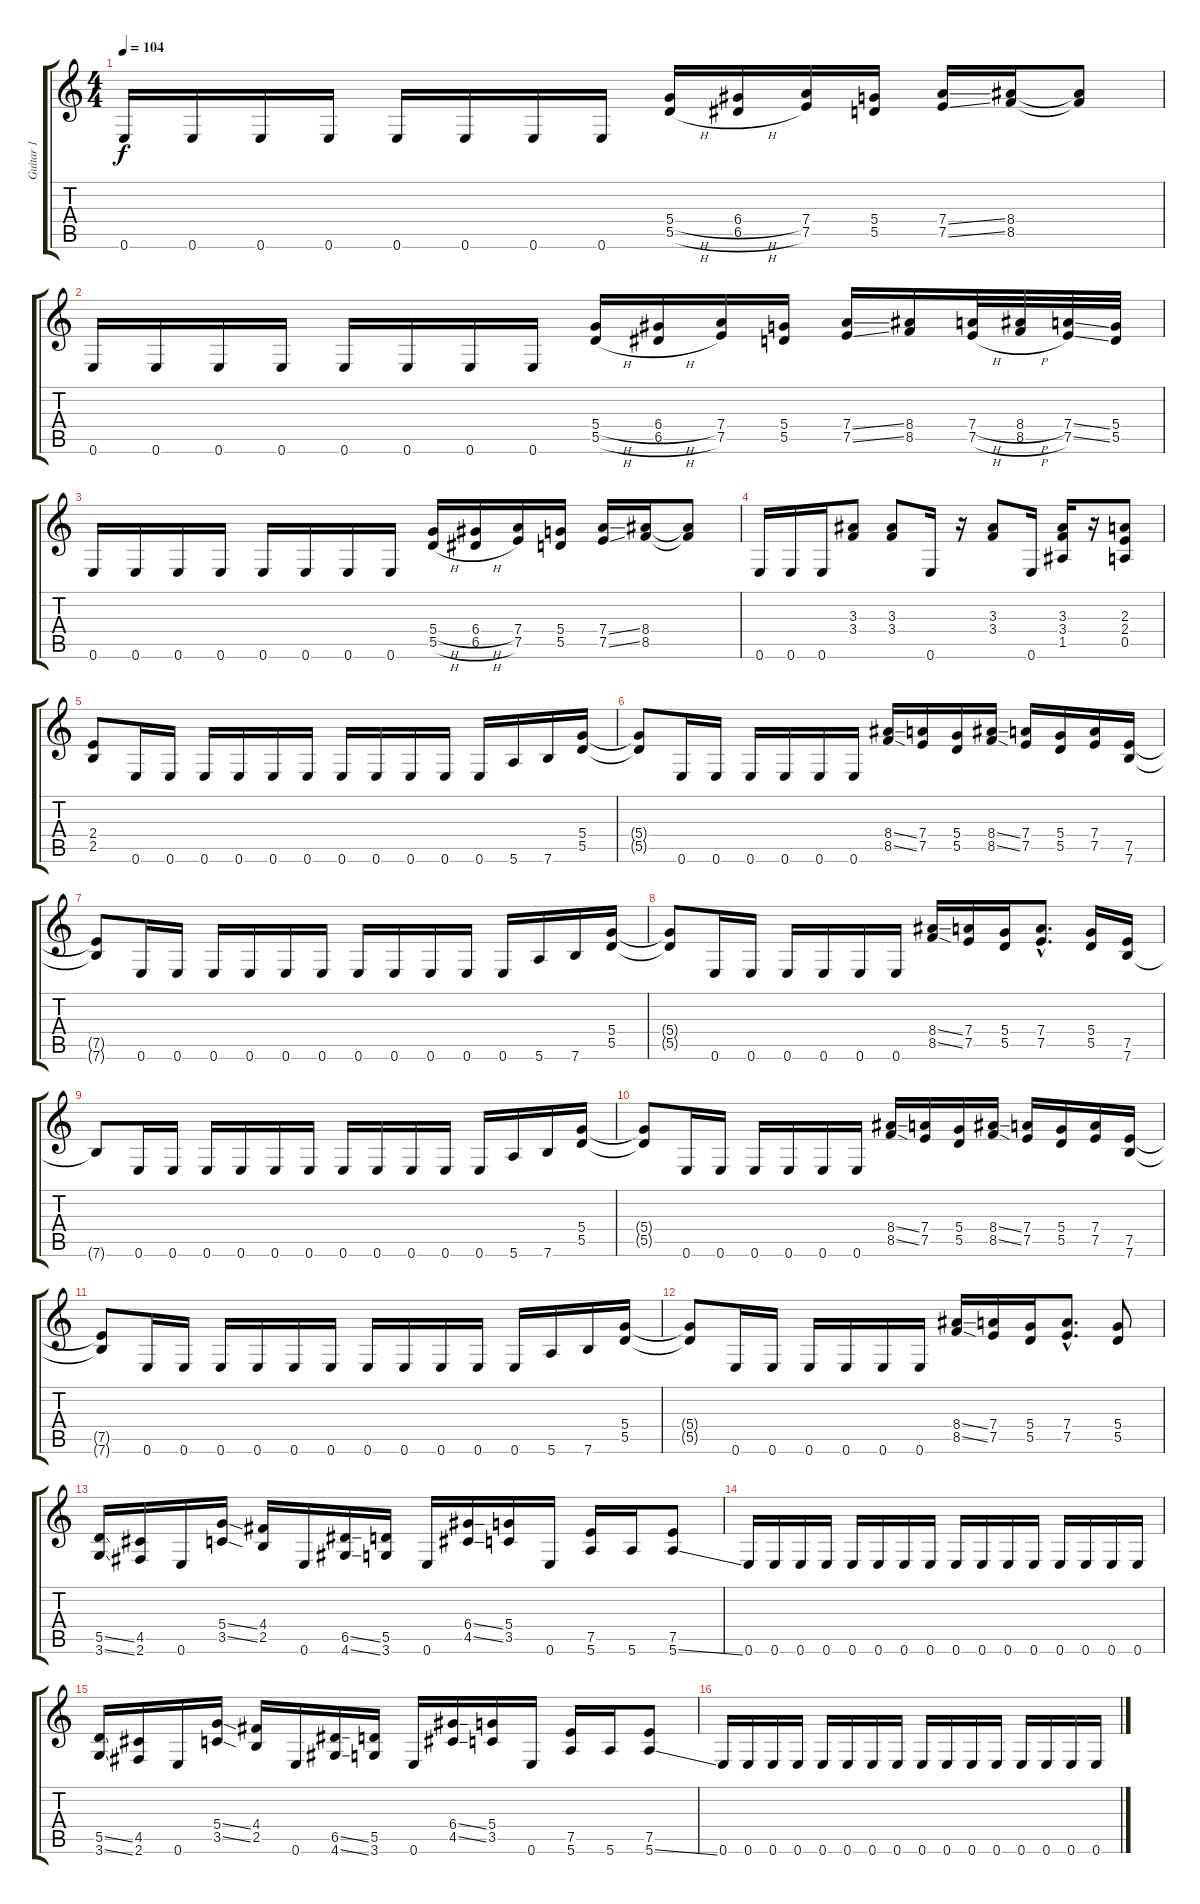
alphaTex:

\track ("Guitar 1" "Guitar 1") {instrument distortionguitar}
\staff {score tabs}
\tuning (E4 B3 G3 D3 A2 E2) {hide}
\ts (4 4)
\tempo 104
\clef g2
\ks c
0.6.16{dy f} 0.6.16 0.6.16 0.6.16 0.6.16 0.6.16 0.6.16 0.6.16 (5.4{h} 5.5{h}).16 (6.4{h} 6.5{h}).16 (7.4 7.5).16 (5.4 5.5).16 (7.4{ss} 7.5{ss}).16 (8.4 8.5).16 (8.4{t} 8.5{t}).8 |
0.6.16 0.6.16 0.6.16 0.6.16 0.6.16 0.6.16 0.6.16 0.6.16 (5.4{h} 5.5{h}).16 (6.4{h} 6.5{h}).16 (7.4 7.5).16 (5.4 5.5).16 (7.4{ss} 7.5{ss}).16 (8.4 8.5).16 (7.4{h} 7.5{h}).32 (8.4{h} 8.5{h}).32 (7.4{ss} 7.5{ss}).32 (5.4 5.5).32 |
0.6.16 0.6.16 0.6.16 0.6.16 0.6.16 0.6.16 0.6.16 0.6.16 (5.4{h} 5.5{h}).16 (6.4{h} 6.5{h}).16 (7.4 7.5).16 (5.4 5.5).16 (7.4{ss} 7.5{ss}).16 (8.4 8.5).16 (8.4{t} 8.5{t}).8 |
0.6.16 0.6.16 0.6.16 (3.3 3.4).8 (3.3 3.4).8 0.6.16 r.16 (3.3 3.4).8 0.6.16 (3.3 3.4 1.5).16 r.16 (2.3 2.4 0.5).8 |
(2.4 2.5).8 0.6.16 0.6.16 0.6.16 0.6.16 0.6.16 0.6.16 0.6.16 0.6.16 0.6.16 0.6.16 0.6.16 5.6.16 7.6.16 (5.4 5.5).16 |
(5.4{t} 5.5{t}).8 0.6.16 0.6.16 0.6.16 0.6.16 0.6.16 0.6.16 (8.4{ss} 8.5{ss}).16 (7.4 7.5).16 (5.4 5.5).16 (8.4{ss} 8.5{ss}).16 (7.4 7.5).16 (5.4 5.5).16 (7.4 7.5).16 (7.5 7.6).16 |
(7.5{t} 7.6{t}).8 0.6.16 0.6.16 0.6.16 0.6.16 0.6.16 0.6.16 0.6.16 0.6.16 0.6.16 0.6.16 0.6.16 5.6.16 7.6.16 (5.4 5.5).16 |
(5.4{t} 5.5{t}).8 0.6.16 0.6.16 0.6.16 0.6.16 0.6.16 0.6.16 (8.4{ss} 8.5{ss}).16 (7.4 7.5).16 (5.4 5.5).16 (7.4{hac} 7.5{hac}).8{d} (5.4 5.5).16 (7.5 7.6).16 |
7.6{t}.8 0.6.16 0.6.16 0.6.16 0.6.16 0.6.16 0.6.16 0.6.16 0.6.16 0.6.16 0.6.16 0.6.16 5.6.16 7.6.16 (5.4 5.5).16 |
(5.4{t} 5.5{t}).8 0.6.16 0.6.16 0.6.16 0.6.16 0.6.16 0.6.16 (8.4{ss} 8.5{ss}).16 (7.4 7.5).16 (5.4 5.5).16 (8.4{ss} 8.5{ss}).16 (7.4 7.5).16 (5.4 5.5).16 (7.4 7.5).16 (7.5 7.6).16 |
(7.5{t} 7.6{t}).8 0.6.16 0.6.16 0.6.16 0.6.16 0.6.16 0.6.16 0.6.16 0.6.16 0.6.16 0.6.16 0.6.16 5.6.16 7.6.16 (5.4 5.5).16 |
(5.4{t} 5.5{t}).8 0.6.16 0.6.16 0.6.16 0.6.16 0.6.16 0.6.16 (8.4{ss} 8.5{ss}).16 (7.4 7.5).16 (5.4 5.5).16 (7.4{hac} 7.5{hac}).8{d} (5.4 5.5).8 |
(5.5{ss} 3.6{ss}).16 (4.5 2.6).16 0.6.16 (5.4{ss} 3.5{ss}).16 (4.4 2.5).16 0.6.16 (6.5{ss} 4.6{ss}).16 (5.5 3.6).16 0.6.16 (6.4{ss} 4.5{ss}).16 (5.4 3.5).16 0.6.16 (7.5 5.6).16 5.6.16 (7.5 5.6{ss}).8 |
0.6.16 0.6.16 0.6.16 0.6.16 0.6.16 0.6.16 0.6.16 0.6.16 0.6.16 0.6.16 0.6.16 0.6.16 0.6.16 0.6.16 0.6.16 0.6.16 |
(5.5{ss} 3.6{ss}).16 (4.5 2.6).16 0.6.16 (5.4{ss} 3.5{ss}).16 (4.4 2.5).16 0.6.16 (6.5{ss} 4.6{ss}).16 (5.5 3.6).16 0.6.16 (6.4{ss} 4.5{ss}).16 (5.4 3.5).16 0.6.16 (7.5 5.6).16 5.6.16 (7.5 5.6{ss}).8 |
0.6.16 0.6.16 0.6.16 0.6.16 0.6.16 0.6.16 0.6.16 0.6.16 0.6.16 0.6.16 0.6.16 0.6.16 0.6.16 0.6.16 0.6.16 0.6.16
